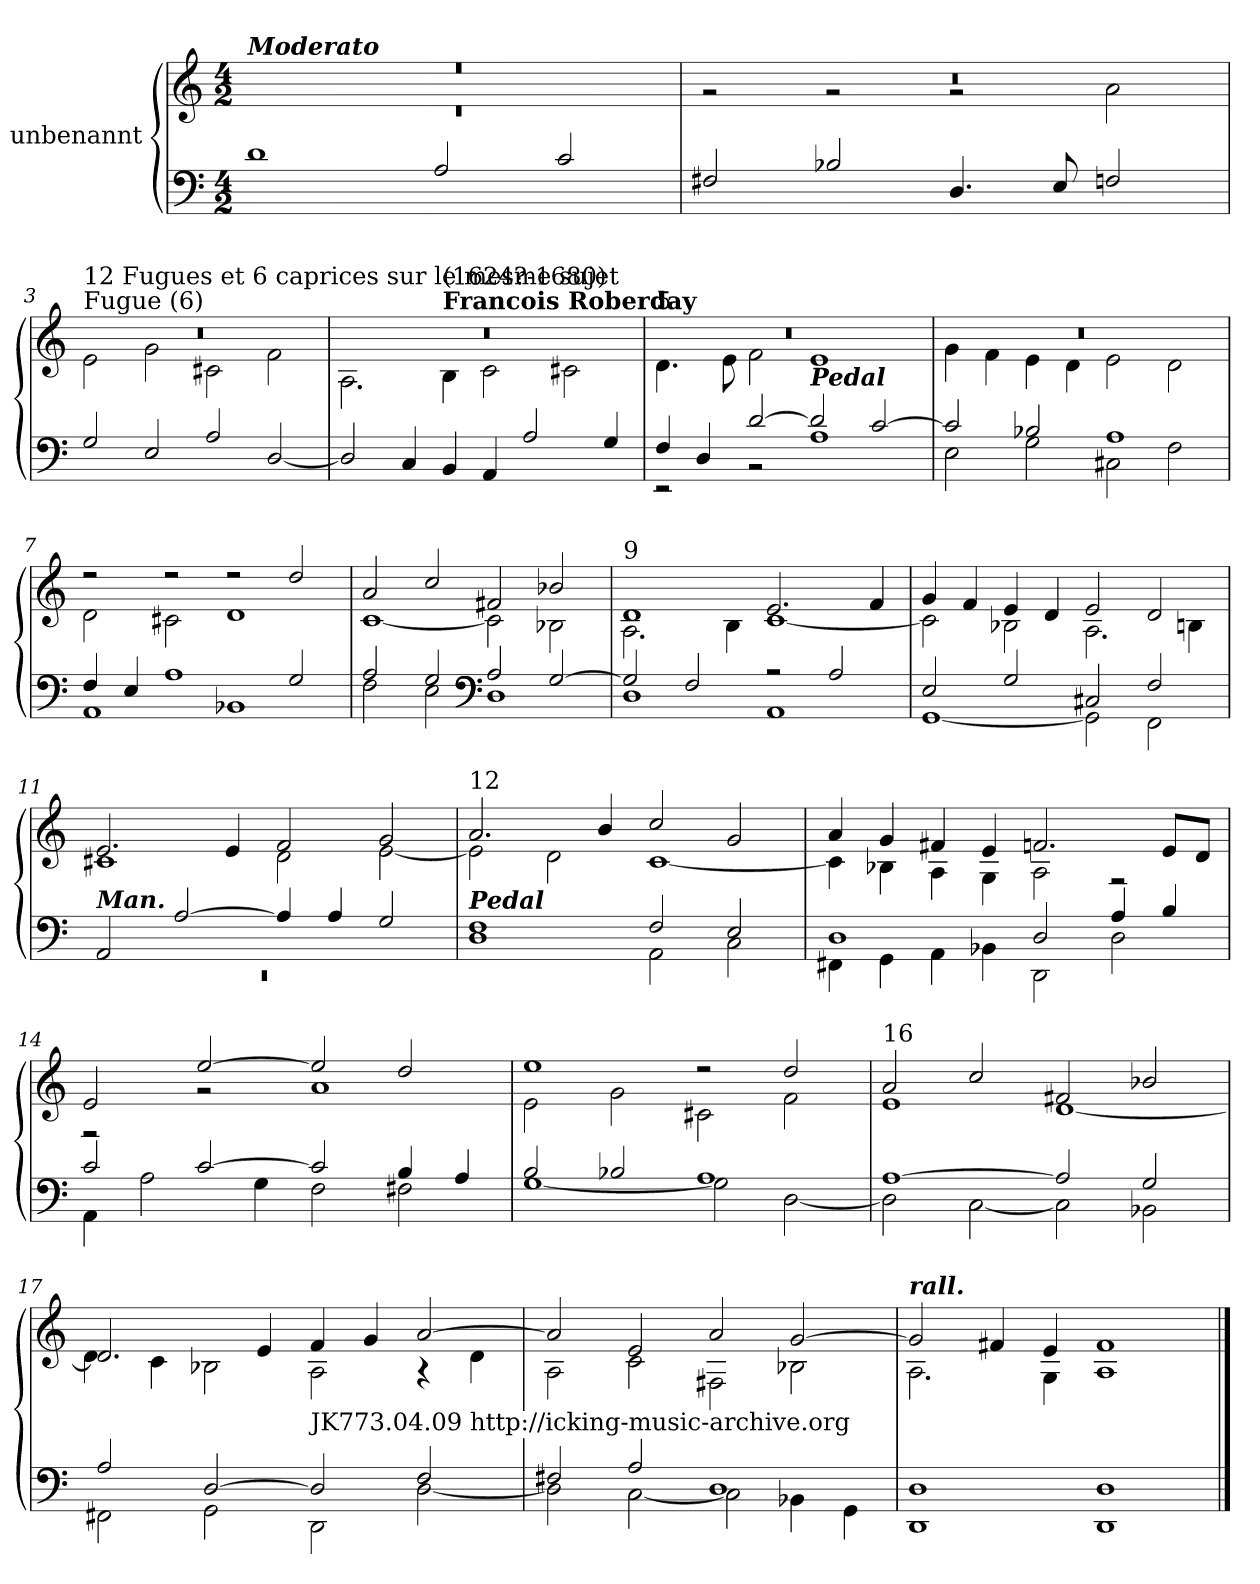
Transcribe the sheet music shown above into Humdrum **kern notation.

**kern	**kern
*part1	*part1
*staff2	*staff1
*I"unbenannt	*
*clefF4	*clefG2
*k[]	*k[]
*M4/2	*M4/2
=1	=1
*	*^
!	!LO:TX:a:Bi:t=Moderato	!
1d	0r	0r
2A/	.	.
2c/	.	.
=2	=2	=2
2F#X/	0r	2r
2B-X/	.	2r
4.D/	.	2r
8E/	.	.
2Fn/	.	2a\
=3	=3	=3
!	!LO:TX:a:t=Fugue (6)	!
!	!LO:TX:a:t=12 Fugues et 6 caprices sur le mesme sujet	!
2G/	0r	2e\
2E/	.	2g\
2A/	.	2c#X\
[2D/	.	2f\
!!LO:LB:g=z	!!
=4	=4	=4
2D/]	0r	2.A\
4C/	.	.
!	!	!LO:TX:a:B:t=Francois Roberday
!	!	!LO:TX:a:t=(1624?-1680)
4BB/	.	4B\
4AA/	.	2c\
2A/	.	.
.	.	2c#X\
4G/	.	.
!!LO:LB:g=z	!!
=5	=5	=5
*^	*	*
!	!	!LO:TX:a:t=5	!
4F/	2r	0r	4.d\
4D/	.	.	.
.	.	.	8e\
[2d/	2r	.	2f\
!LO:TX:a:Bi:t=Pedal	!	!	!
2d/]	1A	.	1e
[2c/	.	.	.
=6	=6	=6	=6
2c/]	2E\	0r	4g\
.	.	.	4f\
2B-X/	2G\	.	4e\
.	.	.	4d\
1A	2C#X\	.	2e\
.	2F\	.	2d\
=7	=7	=7	=7
4F/	1AA	2r	2d\
4E/	.	.	.
1A	.	2r	2c#X\
.	1BB-X	2r	1d
2G/	.	2dd/	.
!!LO:LB:g=z	!!
=8	=8	=8	=8
2A/	2F\	2a/	[1c
2G/	2E\	2cc/	.
*clefF4	*	*	*
2A/	1D	2f#X/	2c\]
[2G/	.	2b-X/	2B-X\
!!LO:LB:g=z	!!
=9	=9	=9	=9
!	!	!LO:TX:a:t=9	!
2G/]	1D	1d	2.A\
2F/	.	.	.
.	.	.	4B\
2r	1AA	2.e/	[1c
2A/	.	.	.
.	.	4f/	.
=10	=10	=10	=10
2E/	[1GG	4g/	2c\]
.	.	4f/	.
2G/	.	4e/	2B-X\
.	.	4d/	.
2C#X/	2GG\]	2e/	2.A\
2F/	2FF\	2d/	.
.	.	.	4Bn\
=11	=11	=11	=11
!LO:TX:a:Bi:t=Man.	!	!	!
2AA/	0r	2.e/	1c#X
[2A/	.	.	.
.	.	4e/	.
4A/]	.	2f/	2d\
4A/	.	.	.
2G/	.	2g/	[2e\
!!LO:PB:g=z	!!
=12	=12	=12	=12
!	!	!LO:TX:a:t=12	!
!LO:TX:a:Bi:t=Pedal	!	!	!
1F	1D	2.a/	2e\]
.	.	.	2d\
.	.	4b/	.
2F/	2AA\	2cc/	[1c
2E/	2C\	2g/	.
=13	=13	=13	=13
1D	4FF#X\	4a/	4c\]
.	4GG\	4g/	4B-X\
.	4AA\	4f#X/	4A\
.	4BB-X\	4e/	4G\
2D/	2DD\	2.fn/	2A\
4A/	2D\	.	2r
4B/	.	8e/L	.
.	.	8d/J	.
=14	=14	=14	=14
2c/	4AA\	2e/	2r
.	2A\	.	.
[2c/	.	[2ee/	2r
.	4G\	.	.
2c/]	2F\	2ee/]	1a
4B/	2F#X\	2dd/	.
4A/	.	.	.
!!LO:LB:g=z	!!
=15	=15	=15	=15
2B/	[1G	1ee	2e\
2B-X/	.	.	2g\
1A	2G\]	2r	2c#X\
.	[2D\	2dd/	2f\
!!LO:LB:g=z	!!
=16	=16	=16	=16
!	!	!LO:TX:a:t=16	!
[1A	2D\]	2a/	1e
.	[2C\	2cc/	.
2A/]	2C\]	2f#X/	[1d
2G/	2BB-X\	2b-X/	.
=17	=17	=17	=17
2A/	2FF#X\	2.d/	4d\]
.	.	.	4c\
[2D/	2GG\	.	2B-X\
.	.	4e/	.
!LO:TX:a:t=JK773.04.09 http&colon;//icking-music-archive.org	!	!	!
2D/]	2DD\	4f/	2A\
.	.	4g/	.
2F/	[2D\	[2a/	4r
.	.	.	4d\
=18	=18	=18	=18
2F#X/	2D\]	2a/]	2A\
2A/	[2C\	2e/	2c\
1D	2C\]	2a/	2F#X\
.	4BB-X\	[2g/	2B-X\
.	4GG\	.	.
!!LO:LB:g=z	!!
=19	=19	=19	=19
!	!	!LO:TX:a:Bi:t=rall.	!
1D	1DD	2g/]	2.A\
.	.	4f#X/	.
.	.	4e/	4G\
1D>	1DD>	1f#>	1A
*v	*v	*	*
*	*v	*v
==	==
*-	*-
